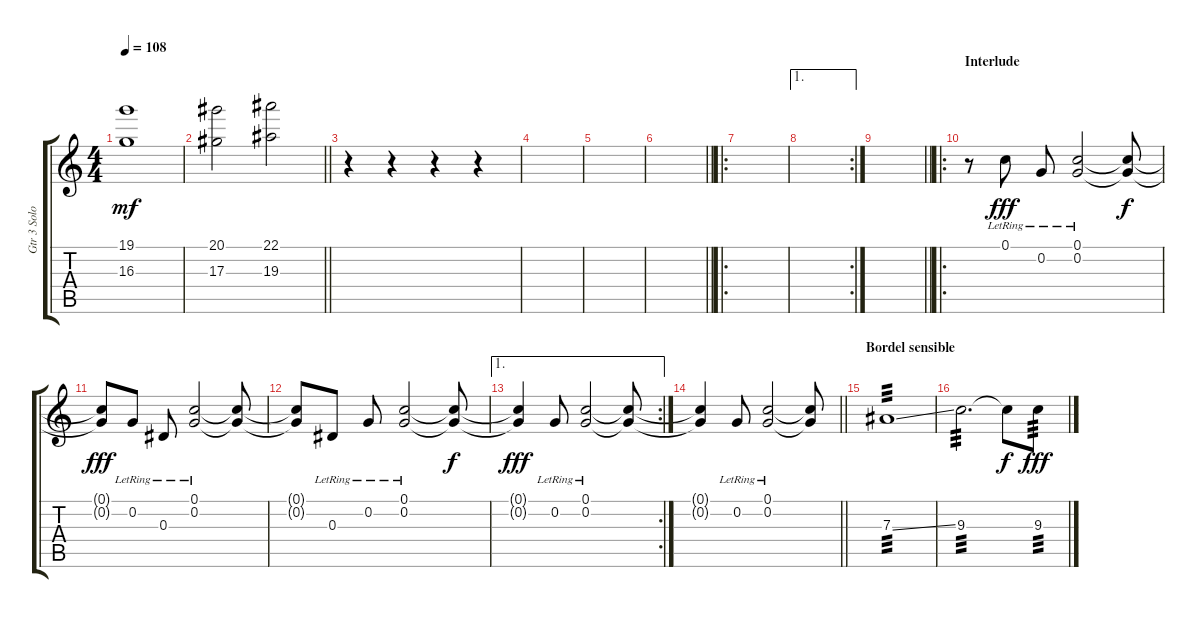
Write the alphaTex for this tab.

\track ("Gtr 3 Solo" "Gtr 3 Solo") {instrument distortionguitar}
\staff {score tabs}
\tuning (C4 G3 Eb3 Bb2 F2 C2) {hide}
\ts (4 4)
\tempo 108
\clef g2
\ks c
(19.1 16.3).1{dy mf} |
\barLineRight lightlight
(20.1 17.3).2 (22.1 19.3).2 |
\section ("" "")
r.4 r.4 r.4 r.4 |
|
|
\barLineRight lightlight
|
\ro
|
\ae 1
\rc 2
|
\barLineRight lightlight
|
\ro
\section ("" "Interlude")
r.8{instrument electricguitarjazz} 0.1{lr}.8{dy fff} 0.2{lr}.8 (0.1{lr} 0.2{lr}).2 (0.1{t} 0.2{t}).8{dy f} |
(0.1{t} 0.2{t}).8{dy fff} 0.2{lr}.8 0.3{lr}.8 (0.1{lr} 0.2{lr}).2 (0.1{t} 0.2{t}).8 |
(0.1{t} 0.2{t}).8 0.3{lr}.8 0.2{lr}.8 (0.1{lr} 0.2{lr}).2 (0.1{t} 0.2{t}).8{dy f} |
\ae 1
\rc 2
(0.1{t} 0.2{t}).4{dy fff} 0.2{lr}.8 (0.1{lr} 0.2{lr}).2 (0.1{t} 0.2{t}).8 |
\barLineRight lightlight
(0.1{t} 0.2{t}).4 0.2{lr}.8 (0.1{lr} 0.2{lr}).2 (0.1{t} 0.2{t}).8 |
\section ("" "Bordel sensible")
7.3{ss}.1{tp 3 instrument overdrivenguitar} |
9.3.2{d tp 3} 9.3{t}.8{dy f} 9.3.8{tp 3 dy fff}
